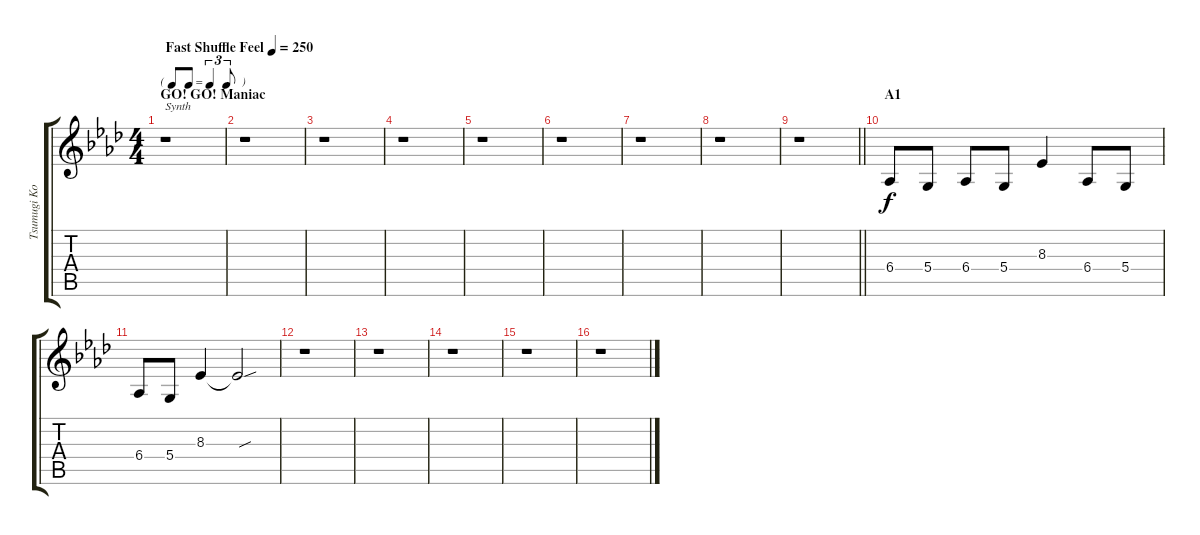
\track ("Tsumugi Kotobuki II" "Tsumugi Ko") {instrument lead1square}
\staff {score tabs}
\tuning (E4 B3 G3 D3 A2 E2) {hide}
\ts (4 4)
\tf triplet8th
\section ("" "GO! GO! Maniac")
\tempo (250 "Fast Shuffle Feel")
\clef g2
\ks ab
r.1{txt "Synth" dy f instrument lead1square} |
r.1 |
r.1 |
r.1 |
r.1 |
r.1 |
r.1 |
r.1 |
\barLineRight lightlight
r.1 |
\section ("" "A1")
6.4.8 5.4.8 6.4.8 5.4.8 8.3.4 6.4.8 5.4.8 |
6.4.8 5.4.8 8.3.4 8.3{sou t}.2 |
r.1 |
r.1 |
r.1 |
r.1 |
r.1
